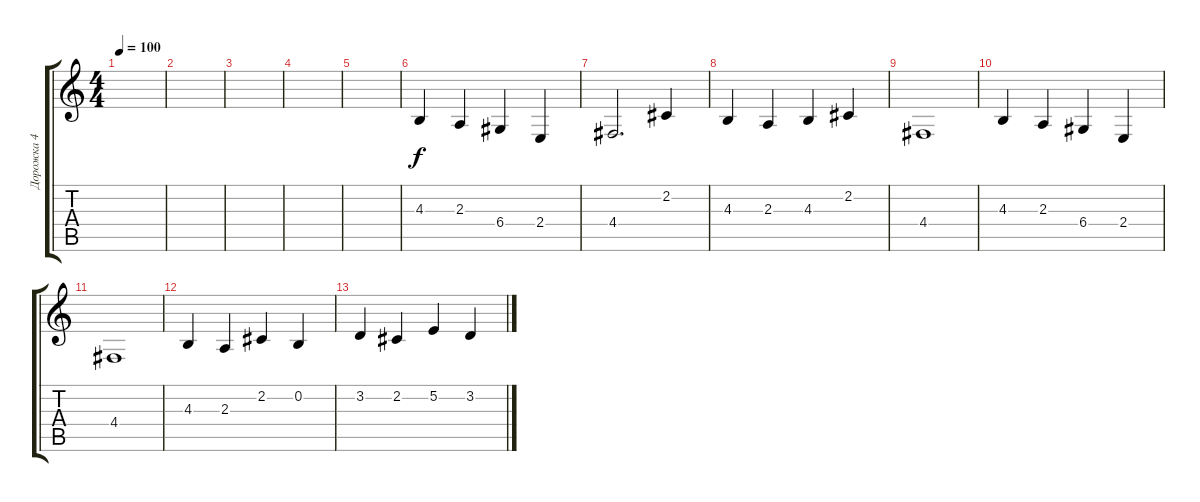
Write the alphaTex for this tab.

\track ("Дорожка 4" "Дорожка 4") {instrument synthstrings2}
\staff {score tabs}
\tuning (E4 B3 G3 D3 A2 E2) {hide}
\ts (4 4)
\tempo 100
\clef g2
\ks c
|
|
|
|
|
4.3.4 2.3.4 6.4.4 2.4.4 |
4.4.2{d} 2.2.4 |
4.3.4 2.3.4 4.3.4 2.2.4 |
4.4.1 |
4.3.4 2.3.4 6.4.4 2.4.4 |
4.4.1 |
4.3.4 2.3.4 2.2.4 0.2.4 |
3.2.4 2.2.4 5.2.4 3.2.4
